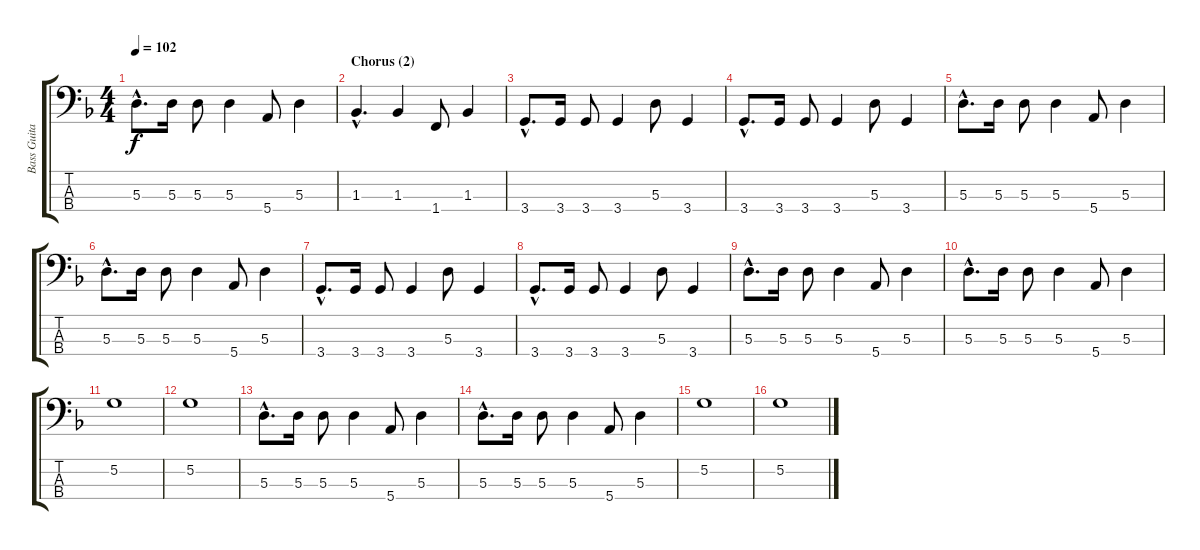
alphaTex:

\track ("Bass Guitar" "Bass Guita") {instrument electricbassfinger}
\staff {score tabs}
\tuning (G2 D2 A1 E1) {hide}
\ts (4 4)
\tempo 102
\clef f4
\ks dminor
5.3{hac}.8{d dy f} 5.3.16 5.3.8 5.3.4 5.4.8 5.3.4 |
\section ("" "Chorus (2)")
1.3{hac}.4{d} 1.3.4 1.4.8 1.3.4 |
3.4{hac}.8{d} 3.4.16 3.4.8 3.4.4 5.3.8 3.4.4 |
3.4{hac}.8{d} 3.4.16 3.4.8 3.4.4 5.3.8 3.4.4 |
5.3{hac}.8{d} 5.3.16 5.3.8 5.3.4 5.4.8 5.3.4 |
5.3{hac}.8{d} 5.3.16 5.3.8 5.3.4 5.4.8 5.3.4 |
3.4{hac}.8{d} 3.4.16 3.4.8 3.4.4 5.3.8 3.4.4 |
3.4{hac}.8{d} 3.4.16 3.4.8 3.4.4 5.3.8 3.4.4 |
5.3{hac}.8{d} 5.3.16 5.3.8 5.3.4 5.4.8 5.3.4 |
5.3{hac}.8{d} 5.3.16 5.3.8 5.3.4 5.4.8 5.3.4 |
5.2.1 |
5.2.1 |
5.3{hac}.8{d} 5.3.16 5.3.8 5.3.4 5.4.8 5.3.4 |
5.3{hac}.8{d} 5.3.16 5.3.8 5.3.4 5.4.8 5.3.4 |
5.2.1 |
5.2.1
